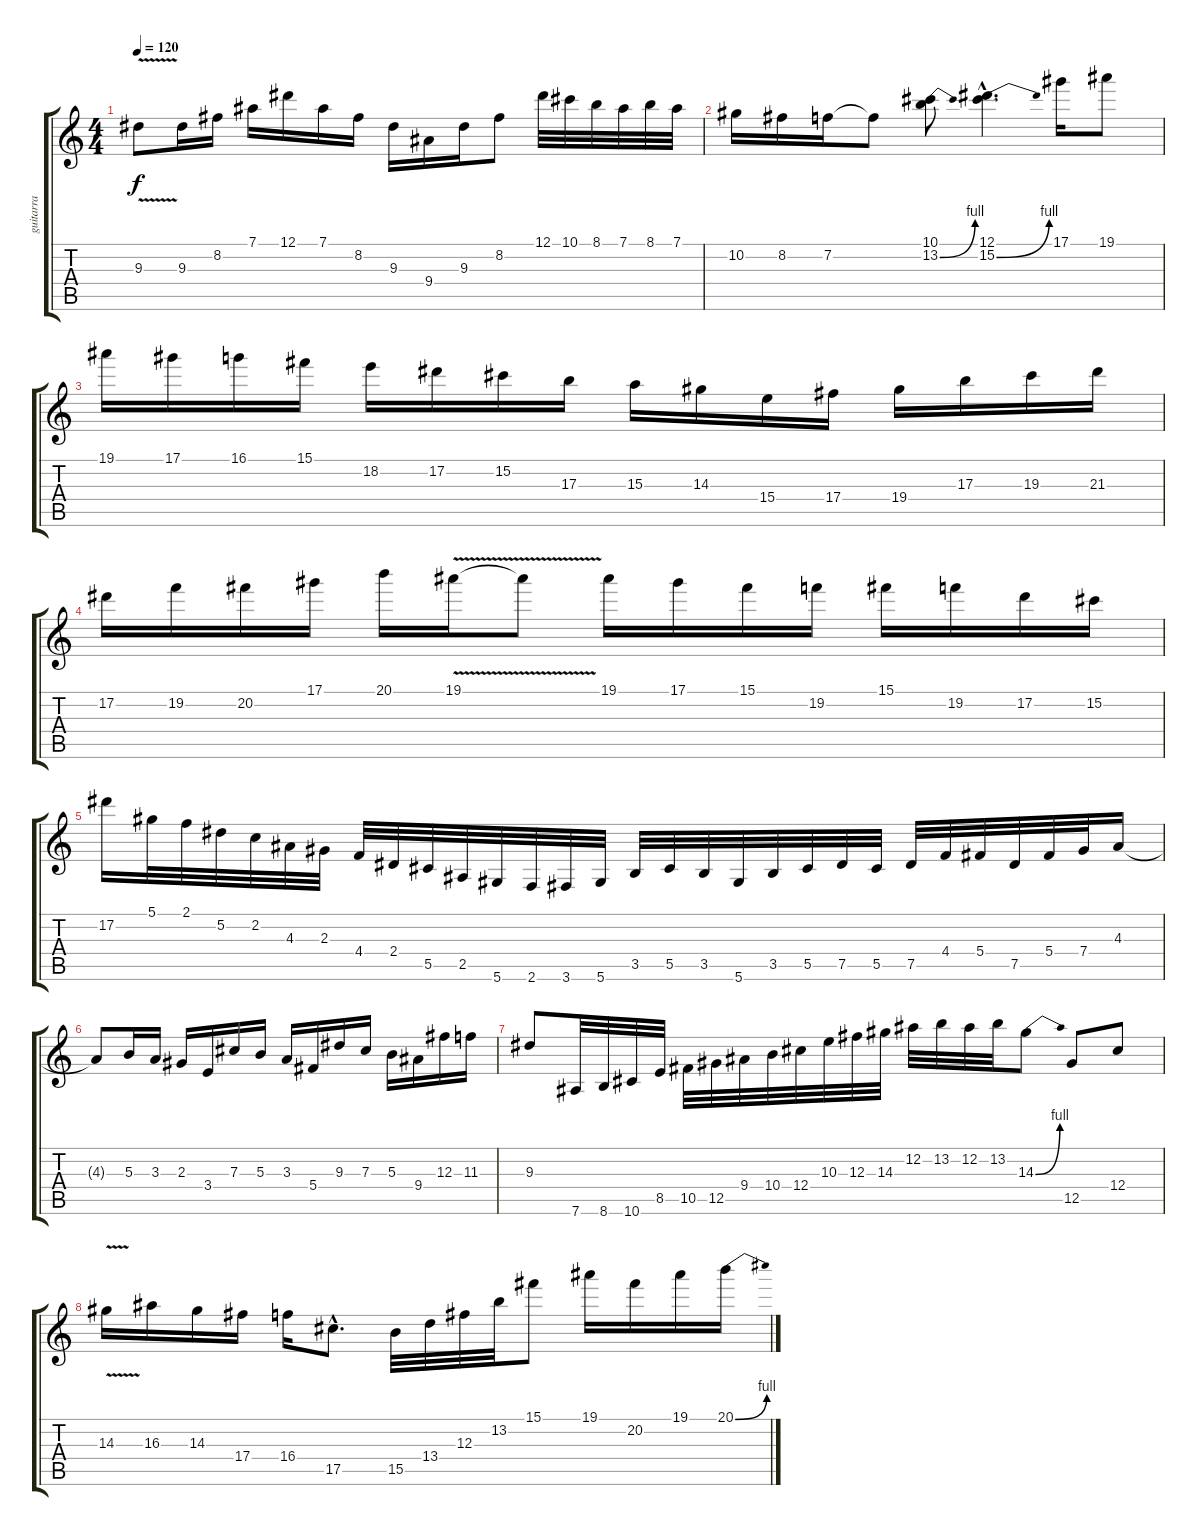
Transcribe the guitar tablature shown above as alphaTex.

\track ("guitarra" "guitarra") {instrument overdrivenguitar}
\staff {score tabs}
\tuning (Eb4 Bb3 Gb3 Db3 Ab2 Eb2) {hide}
\ts (4 4)
\tempo 120
\clef g2
\ks c
9.3{v}.8{dy f balance 8} 9.3.16 8.2.16 7.1.16 12.1.16 7.1.16 8.2.16 9.3.16 9.4.16 9.3.16 8.2.8 12.1.32 10.1.32 8.1.32 7.1.32 8.1.32 7.1.32 |
10.2.16 8.2.16 7.2.16 7.2{t}.8 (10.1 13.2{be (bend 0 0 60 4)}).8 (12.1{hac} 15.2{be (bend 0 0 60 4) hac}).4{d} 17.1.16 19.1.8 |
19.1.16 17.1.16 16.1.16 15.1.16 18.2.16 17.2.16 15.2.16 17.3.16 15.3.16 14.3.16 15.4.16 17.4.16 19.4.16 17.3.16 19.3.16 21.3.16 |
17.2.16 19.2.16 20.2.16 17.1.16 20.1.16 19.1{v}.16 19.1{t}.8 19.1.16 17.1.16 15.1.16 19.2.16 15.1.16 19.2.16 17.2.16 15.2.16 |
17.2.16 5.1.32 2.1.32 5.2.32 2.2.32 4.3.32 2.3.32 4.4.32 2.4.32 5.5.32 2.5.32 5.6.32 2.6.32 3.6.32 5.6.32 3.5.32 5.5.32 3.5.32 5.6.32 3.5.32 5.5.32 7.5.32 5.5.32 7.5.32 4.4.32 5.4.32 7.5.32 5.4.32 7.4.32 4.3.16 |
4.3{t}.8 5.3.16 3.3.16 2.3.16 3.4.16 7.3.16 5.3.16 3.3.16 5.4.16 9.3.16 7.3.16 5.3.16 9.4.16 12.3.16 11.3.16 |
9.3.8 7.6.32 8.6.32 10.6.32 8.5.32 10.5.32 12.5.32 9.4.32 10.4.32 12.4.32 10.3.32 12.3.32 14.3.32 12.2.32 13.2.32 12.2.32 13.2.32 14.3{be (bend 0 0 60 4)}.8 12.5.8 12.4.8 |
14.3{v}.16 16.3.16 14.3.16 17.4.16 16.4.16 17.5{hac}.8{d} 15.5.32 13.4.32 12.3.32 13.2.32 15.1.8 19.1.16 20.2.16 19.1.16 20.1{be (bend 0 0 60 4)}.16
